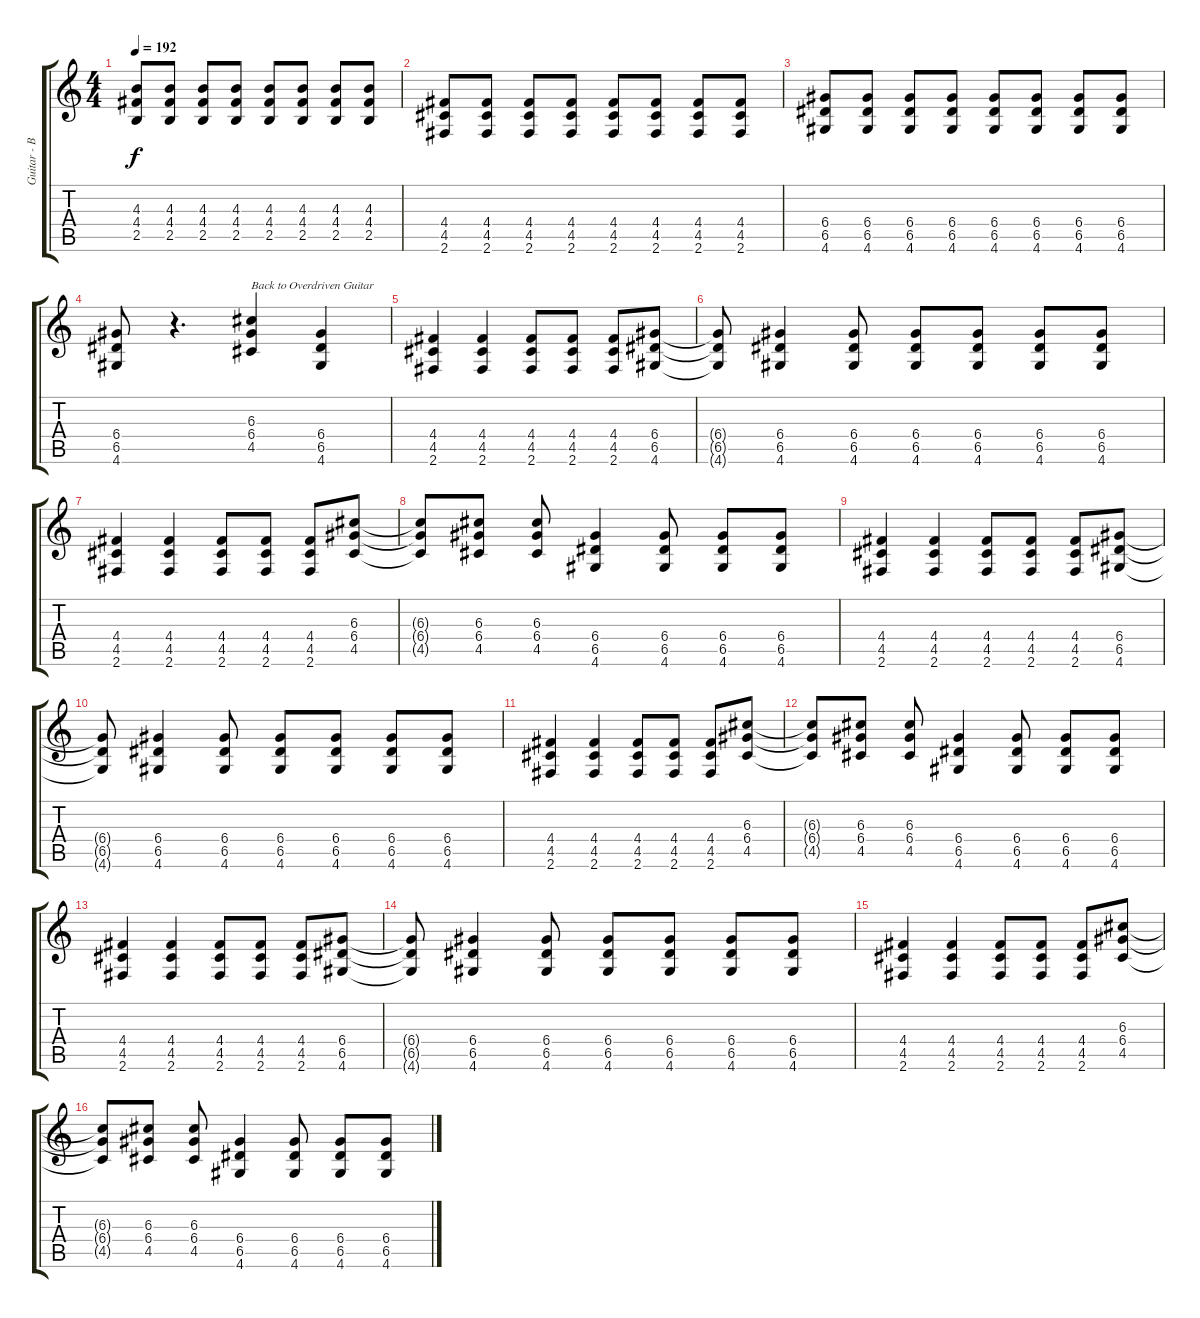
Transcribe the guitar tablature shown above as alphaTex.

\track ("Guitar - Billie Joe" "Guitar - B") {instrument overdrivenguitar}
\staff {score tabs}
\tuning (E4 B3 G3 D3 A2 E2) {hide}
\ts (4 4)
\tempo 192
\clef g2
\ks c
(4.3 4.4 2.5).8{dy f} (4.3 4.4 2.5).8 (4.3 4.4 2.5).8 (4.3 4.4 2.5).8 (4.3 4.4 2.5).8 (4.3 4.4 2.5).8 (4.3 4.4 2.5).8 (4.3 4.4 2.5).8 |
(4.4 4.5 2.6).8 (4.4 4.5 2.6).8 (4.4 4.5 2.6).8 (4.4 4.5 2.6).8 (4.4 4.5 2.6).8 (4.4 4.5 2.6).8 (4.4 4.5 2.6).8 (4.4 4.5 2.6).8 |
(6.4 6.5 4.6).8 (6.4 6.5 4.6).8 (6.4 6.5 4.6).8 (6.4 6.5 4.6).8 (6.4 6.5 4.6).8 (6.4 6.5 4.6).8 (6.4 6.5 4.6).8 (6.4 6.5 4.6).8 |
(6.4 6.5 4.6).8 r.4{d} (6.3 6.4 4.5).4{txt "Back to Overdriven Guitar" instrument overdrivenguitar} (6.4 6.5 4.6).4 |
(4.4 4.5 2.6).4 (4.4 4.5 2.6).4 (4.4 4.5 2.6).8 (4.4 4.5 2.6).8 (4.4 4.5 2.6).8 (6.4 6.5 4.6).8 |
(6.4{t} 6.5{t} 4.6{t}).8 (6.4 6.5 4.6).4 (6.4 6.5 4.6).8 (6.4 6.5 4.6).8 (6.4 6.5 4.6).8 (6.4 6.5 4.6).8 (6.4 6.5 4.6).8 |
(4.4 4.5 2.6).4 (4.4 4.5 2.6).4 (4.4 4.5 2.6).8 (4.4 4.5 2.6).8 (4.4 4.5 2.6).8 (6.3 6.4 4.5).8 |
(6.3{t} 6.4{t} 4.5{t}).8 (6.3 6.4 4.5).8 (6.3 6.4 4.5).8 (6.4 6.5 4.6).4 (6.4 6.5 4.6).8 (6.4 6.5 4.6).8 (6.4 6.5 4.6).8 |
(4.4 4.5 2.6).4 (4.4 4.5 2.6).4 (4.4 4.5 2.6).8 (4.4 4.5 2.6).8 (4.4 4.5 2.6).8 (6.4 6.5 4.6).8 |
(6.4{t} 6.5{t} 4.6{t}).8 (6.4 6.5 4.6).4 (6.4 6.5 4.6).8 (6.4 6.5 4.6).8 (6.4 6.5 4.6).8 (6.4 6.5 4.6).8 (6.4 6.5 4.6).8 |
(4.4 4.5 2.6).4 (4.4 4.5 2.6).4 (4.4 4.5 2.6).8 (4.4 4.5 2.6).8 (4.4 4.5 2.6).8 (6.3 6.4 4.5).8 |
(6.3{t} 6.4{t} 4.5{t}).8 (6.3 6.4 4.5).8 (6.3 6.4 4.5).8 (6.4 6.5 4.6).4 (6.4 6.5 4.6).8 (6.4 6.5 4.6).8 (6.4 6.5 4.6).8 |
(4.4 4.5 2.6).4 (4.4 4.5 2.6).4 (4.4 4.5 2.6).8 (4.4 4.5 2.6).8 (4.4 4.5 2.6).8 (6.4 6.5 4.6).8 |
(6.4{t} 6.5{t} 4.6{t}).8 (6.4 6.5 4.6).4 (6.4 6.5 4.6).8 (6.4 6.5 4.6).8 (6.4 6.5 4.6).8 (6.4 6.5 4.6).8 (6.4 6.5 4.6).8 |
(4.4 4.5 2.6).4 (4.4 4.5 2.6).4 (4.4 4.5 2.6).8 (4.4 4.5 2.6).8 (4.4 4.5 2.6).8 (6.3 6.4 4.5).8 |
(6.3{t} 6.4{t} 4.5{t}).8 (6.3 6.4 4.5).8 (6.3 6.4 4.5).8 (6.4 6.5 4.6).4 (6.4 6.5 4.6).8 (6.4 6.5 4.6).8 (6.4 6.5 4.6).8
